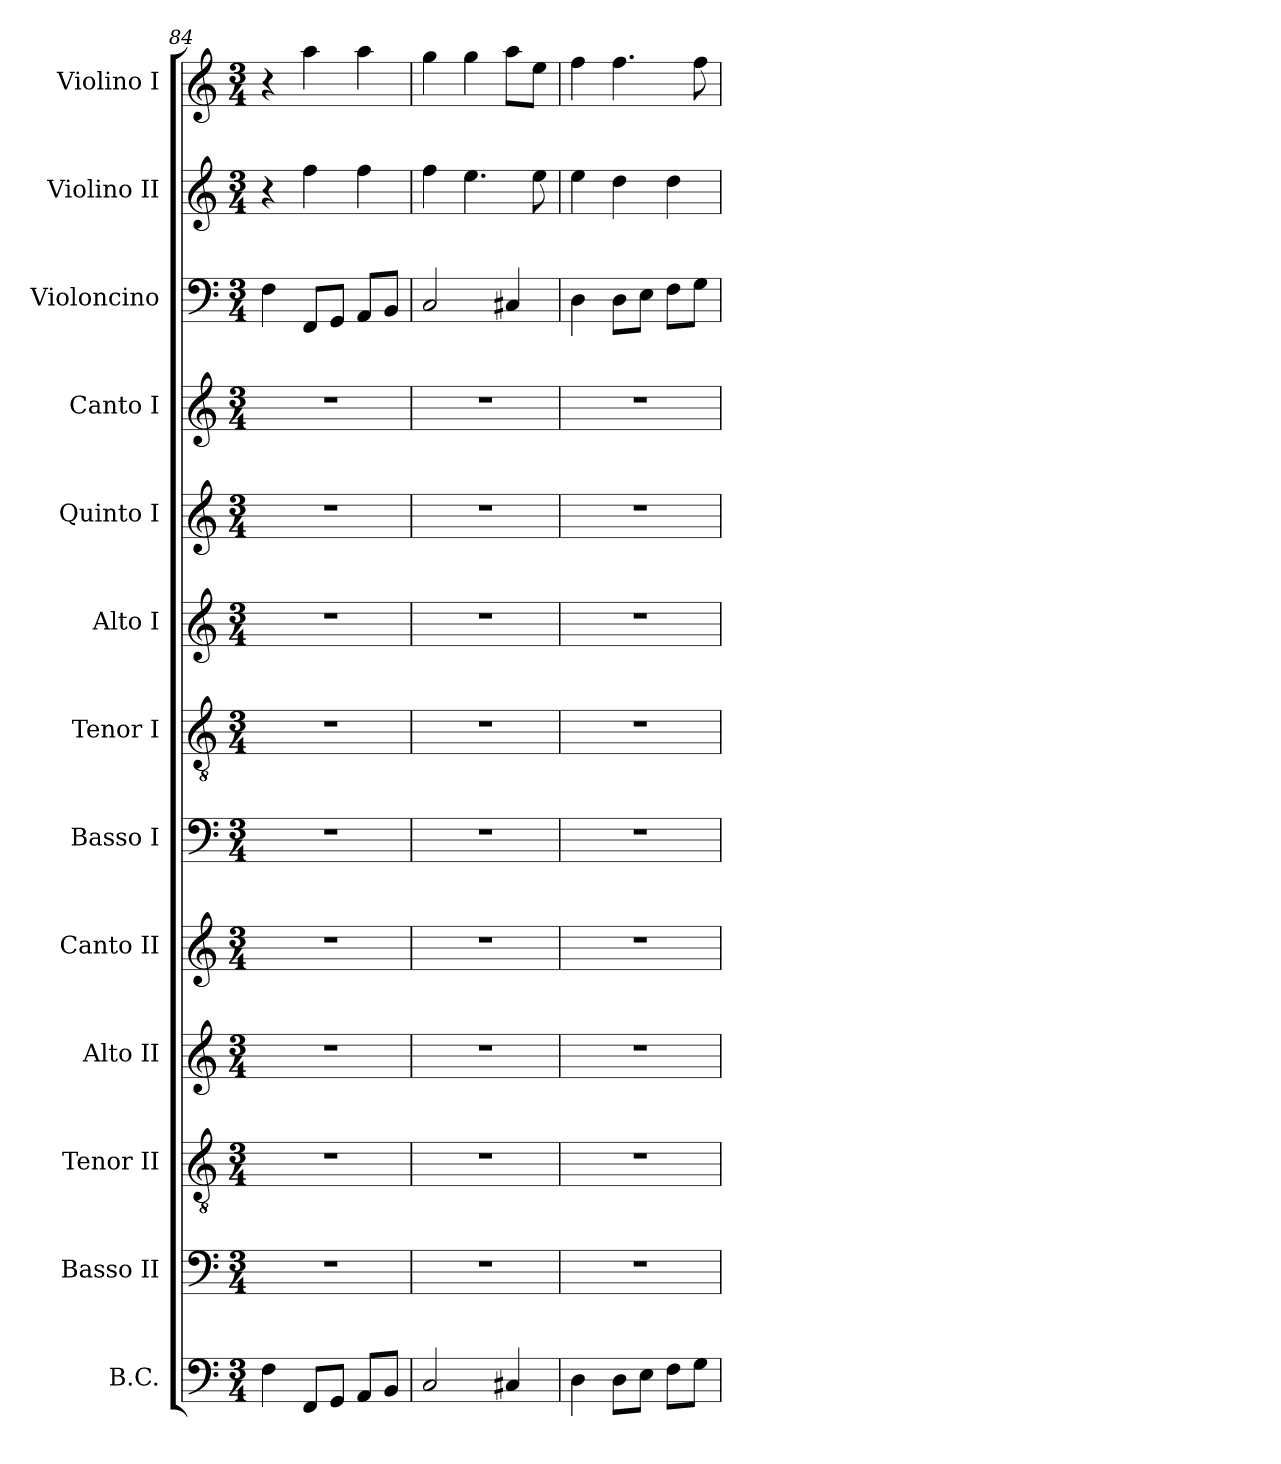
**kern	**kern	**kern	**kern	**kern	**kern	**kern	**kern	**kern	**kern	**kern	**kern	**kern
*part13	*part12	*part11	*part10	*part9	*part8	*part7	*part6	*part5	*part4	*part3	*part2	*part1
*staff13	*staff12	*staff11	*staff10	*staff9	*staff8	*staff7	*staff6	*staff5	*staff4	*staff3	*staff2	*staff1
*I"B.C.	*I"Basso II	*I"Tenor II	*I"Alto II	*I"Canto II	*I"Basso I	*I"Tenor I	*I"Alto I	*I"Quinto I	*I"Canto I	*I"Violoncino	*I"Violino II	*I"Violino I
*I'BC	*I'B 2	*I'T 2	*I'A 2	*I'C 2	*I'B 1	*I'T 1	*I'A 1	*I'Q 1	*I'C 1	*	*I'Vln. II	*I'Vln. I
*clefF4	*clefF4	*clefGv2	*clefG2	*clefG2	*clefF4	*clefGv2	*clefG2	*clefG2	*clefG2	*clefF4	*clefG2	*clefG2
*k[]	*k[]	*k[]	*k[]	*k[]	*k[]	*k[]	*k[]	*k[]	*k[]	*k[]	*k[]	*k[]
*C:	*C:	*C:	*C:	*C:	*C:	*C:	*C:	*C:	*C:	*C:	*C:	*C:
*M3/4	*M3/4	*M3/4	*M3/4	*M3/4	*M3/4	*M3/4	*M3/4	*M3/4	*M3/4	*M3/4	*M3/4	*M3/4
=84	=84	=84	=84	=84	=84	=84	=84	=84	=84	=84	=84	=84
4F\	2.r	2.r	2.r	2.r	2.r	2.r	2.r	2.r	2.r	4F\	4r	4r
8FF/L	.	.	.	.	.	.	.	.	.	8FF/L	4ff\	4aa\
8GG/J	.	.	.	.	.	.	.	.	.	8GG/J	.	.
8AA/L	.	.	.	.	.	.	.	.	.	8AA/L	4ff\	4aa\
8BB/J	.	.	.	.	.	.	.	.	.	8BB/J	.	.
=85	=85	=85	=85	=85	=85	=85	=85	=85	=85	=85	=85	=85
2C/	2.r	2.r	2.r	2.r	2.r	2.r	2.r	2.r	2.r	2C/	4ff\	4gg\
.	.	.	.	.	.	.	.	.	.	.	4.ee\	4gg\
4C#X/	.	.	.	.	.	.	.	.	.	4C#X/	.	8aa\L
.	.	.	.	.	.	.	.	.	.	.	8ee\	8ee\J
=86	=86	=86	=86	=86	=86	=86	=86	=86	=86	=86	=86	=86
4D\	2.r	2.r	2.r	2.r	2.r	2.r	2.r	2.r	2.r	4D\	4ee\	4ff\
8D\L	.	.	.	.	.	.	.	.	.	8D\L	4dd\	4.ff\
8E\J	.	.	.	.	.	.	.	.	.	8E\J	.	.
8F\L	.	.	.	.	.	.	.	.	.	8F\L	4dd\	.
8G\J	.	.	.	.	.	.	.	.	.	8G\J	.	8ff\
=	=	=	=	=	=	=	=	=	=	=	=	=
*-	*-	*-	*-	*-	*-	*-	*-	*-	*-	*-	*-	*-
